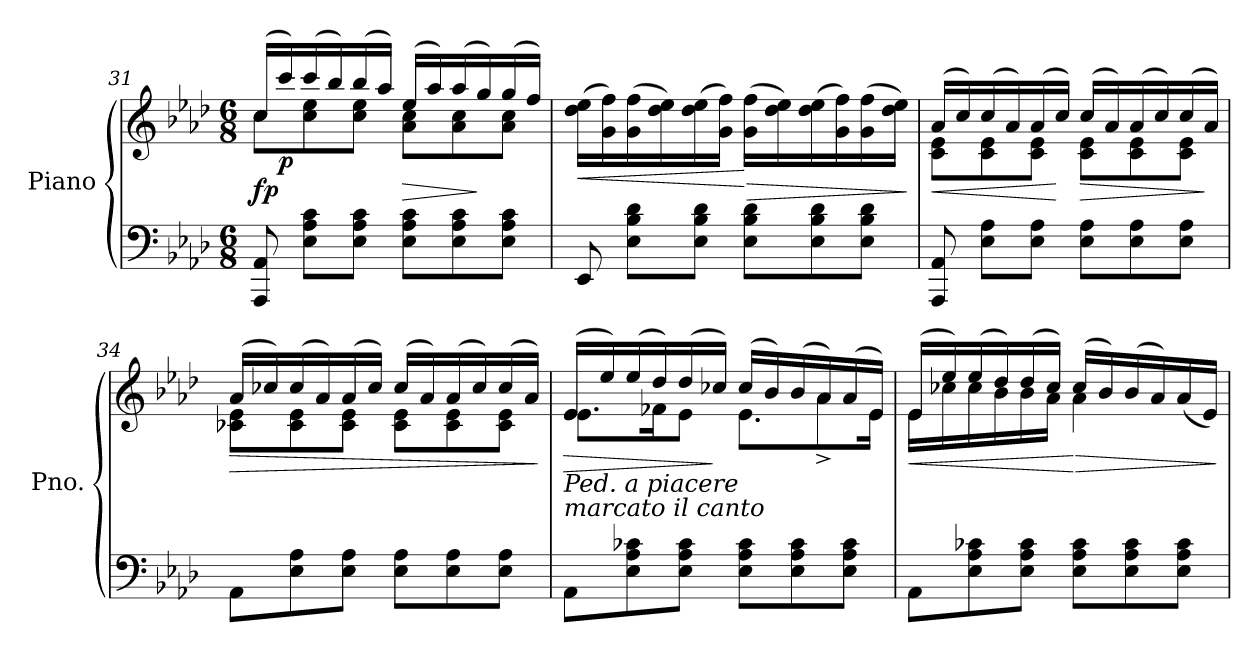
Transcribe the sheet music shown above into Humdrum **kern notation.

**kern	**kern	**dynam
*part1	*part1	*part1
*staff2	*staff1	*staff1/2
*I"Piano	*	*
*I'Pno.	*	*
*clefF4	*clefG2	*
*k[b-e-a-d-]	*k[b-e-a-d-]	*
*M6/8	*M6/8	*
*MM70	*MM70	*
=31	=31	=31
*	*^	*
!	!	!	!LO:DY:b
8AAA-/ 8AA-/	(>16cc/LL	8cc\L	fp
!	!	!	!LO:DY:b
.	16ccc/)	.	p
8E-\ 8A-\ 8c\L	(>16ccc/	8cc\ 8ee-\	.
.	16bb-/)	.	.
*	*MM75	*	*
8E-\ 8A-\ 8c\J	(>16bb-/	8cc\ 8ee-\J	.
.	16aa-/JJ)	.	.
!	!	!	!LO:HP:b
8E-\ 8A-\ 8c\L	(>16ee-/LL	8a-\ 8cc\L	>
.	16aa-/)	.	.
*	*MM80	*	*
8E-\ 8A-\ 8c\	(>16aa-/	8a-\ 8cc\	.
.	16gg/)	.	]
8E-\ 8A-\ 8c\J	(>16gg/	8a-\ 8cc\J	.
.	16ff/JJ)	.	.
*	*v	*v	*
!!LO:LB:g=z
=32	=32	=32
!	!	!LO:HP:b
8EE-/	(16dd-\ 16ee-\LL	<
.	16g\ 16ff\)	.
8E-\ 8B-\ 8d-\L	(16g\ 16ff\	.
.	16dd-\ 16ee-\)	.
8E-\ 8B-\ 8d-\J	(16dd-\ 16ee-\	.
.	16g\ 16ff\JJ)	.
!	!	!LO:HP:n=1:b
8E-\ 8B-\ 8d-\L	(16g\ 16ff\LL	[ >
.	16dd-\ 16ee-\)	.
8E-\ 8B-\ 8d-\	(16dd-\ 16ee-\	.
.	16g\ 16ff\)	.
8E-\ 8B-\ 8d-\J	(16g\ 16ff\	.
.	16dd-\ 16ee-\JJ)	.
.	.	]
=33	=33	=33
!	!	!LO:HP:b
*	*^	*
8AAA-/ 8AA-/	(>16a-/LL	8c\ 8e-\L	<
.	16cc/)	.	.
8E-\ 8A-\L	(>16cc/	8c\ 8e-\	.
.	16a-/)	.	.
8E-\ 8A-\J	(>16a-/	8c\ 8e-\J	.
.	16cc/JJ)	.	[
!	!	!	!LO:HP:b
8E-\ 8A-\L	(>16cc/LL	8c\ 8e-\L	>
.	16a-/)	.	.
8E-\ 8A-\	(>16a-/	8c\ 8e-\	.
.	16cc/)	.	.
*	*MM75	*	*
8E-\ 8A-\J	(>16cc/	8c\ 8e-\J	.
.	16a-/JJ)	.	]
=34	=34	=34	=34
!	!	!	!LO:HP:b
8AA-\L	(>16a-/LL	8c-X\ 8e-\L	>
.	16cc-X/)	.	.
8E-\ 8A-\	(>16cc-/	8c-\ 8e-\	.
.	16a-/)	.	.
*	*MM70	*	*
8E-\ 8A-\J	(>16a-/	8c-\ 8e-\J	.
.	16cc-/JJ)	.	.
8E-\ 8A-\L	(>16cc-/LL	8c-\ 8e-\L	.
.	16a-/)	.	.
*	*MM65	*	*
8E-\ 8A-\	(>16a-/	8c-\ 8e-\	.
.	16cc-/)	.	.
*	*MM60	*	*
8E-\ 8A-\J	(>16cc-/	8c-\ 8e-\J	.
.	16a-/JJ)	.	.
*	*v	*v	*
.	.	]
!!LO:PB:g=z
=35	=35	=35
*	*MM65	*
!	!LO:TX:a:i:t=animato poco a poco sin' al fine	!
!LO:TX:a:i:t=marcato il canto	!	!
!LO:TX:a:i:t=Ped. a piacere	!	!
!	!LO:N:head=solid	!LO:HP:b
*	*^	*
8AA-\L	(>16e-/LL	8.e-\L	>
.	16ee-/)	.	.
8E-\ 8A-\ 8c-X\	(>16ee-/	.	.
.	16dd-/)	16f-X\K	.
8E-\ 8A-\ 8c-\J	(>16dd-/	8e-\J	.
.	16cc-X/JJ)	.	]
*	*MM70	*	*
8E-\ 8A-\ 8c-\L	(>16cc-/LL	8.e-\L	.
.	16b-/)	.	.
8E-\ 8A-\ 8c-\	(>16b-/	.	.
.	16a-/)	8a-^\	.
8E-\ 8A-\ 8c-\J	(>16a-/	.	.
.	16e-/JJ)	16e-\Jk	.
=36	=36	=36	=36
!	!	!	!LO:HP:b
8AA-\L	(16e-/LL	16e-\LL	<
*	*MM75	*	*
.	16ee-/)	16cc-X\	.
8E-\ 8A-\ 8c-X\	(16ee-/	16cc-\	.
.	16dd-/)	16b-\	.
8E-\ 8A-\ 8c-\J	(16dd-/	16b-\	.
.	16cc-/JJ)	16a-\JJ	.
!	!	!	!LO:HP:n=1:b
8E-\ 8A-\ 8c-\L	(16cc-/LL	4a-\	[ >
.	16b-/)	.	.
8E-\ 8A-\ 8c-\	(16b-/	.	.
*	*MM70	*	*
.	16a-/)	.	.
8E-\ 8A-\ 8c-\J	(16a-/	8ryy	.
.	16e-/JJ)	.	.
*	*v	*v	*
.	.	]
=	=	=
*-	*-	*-
